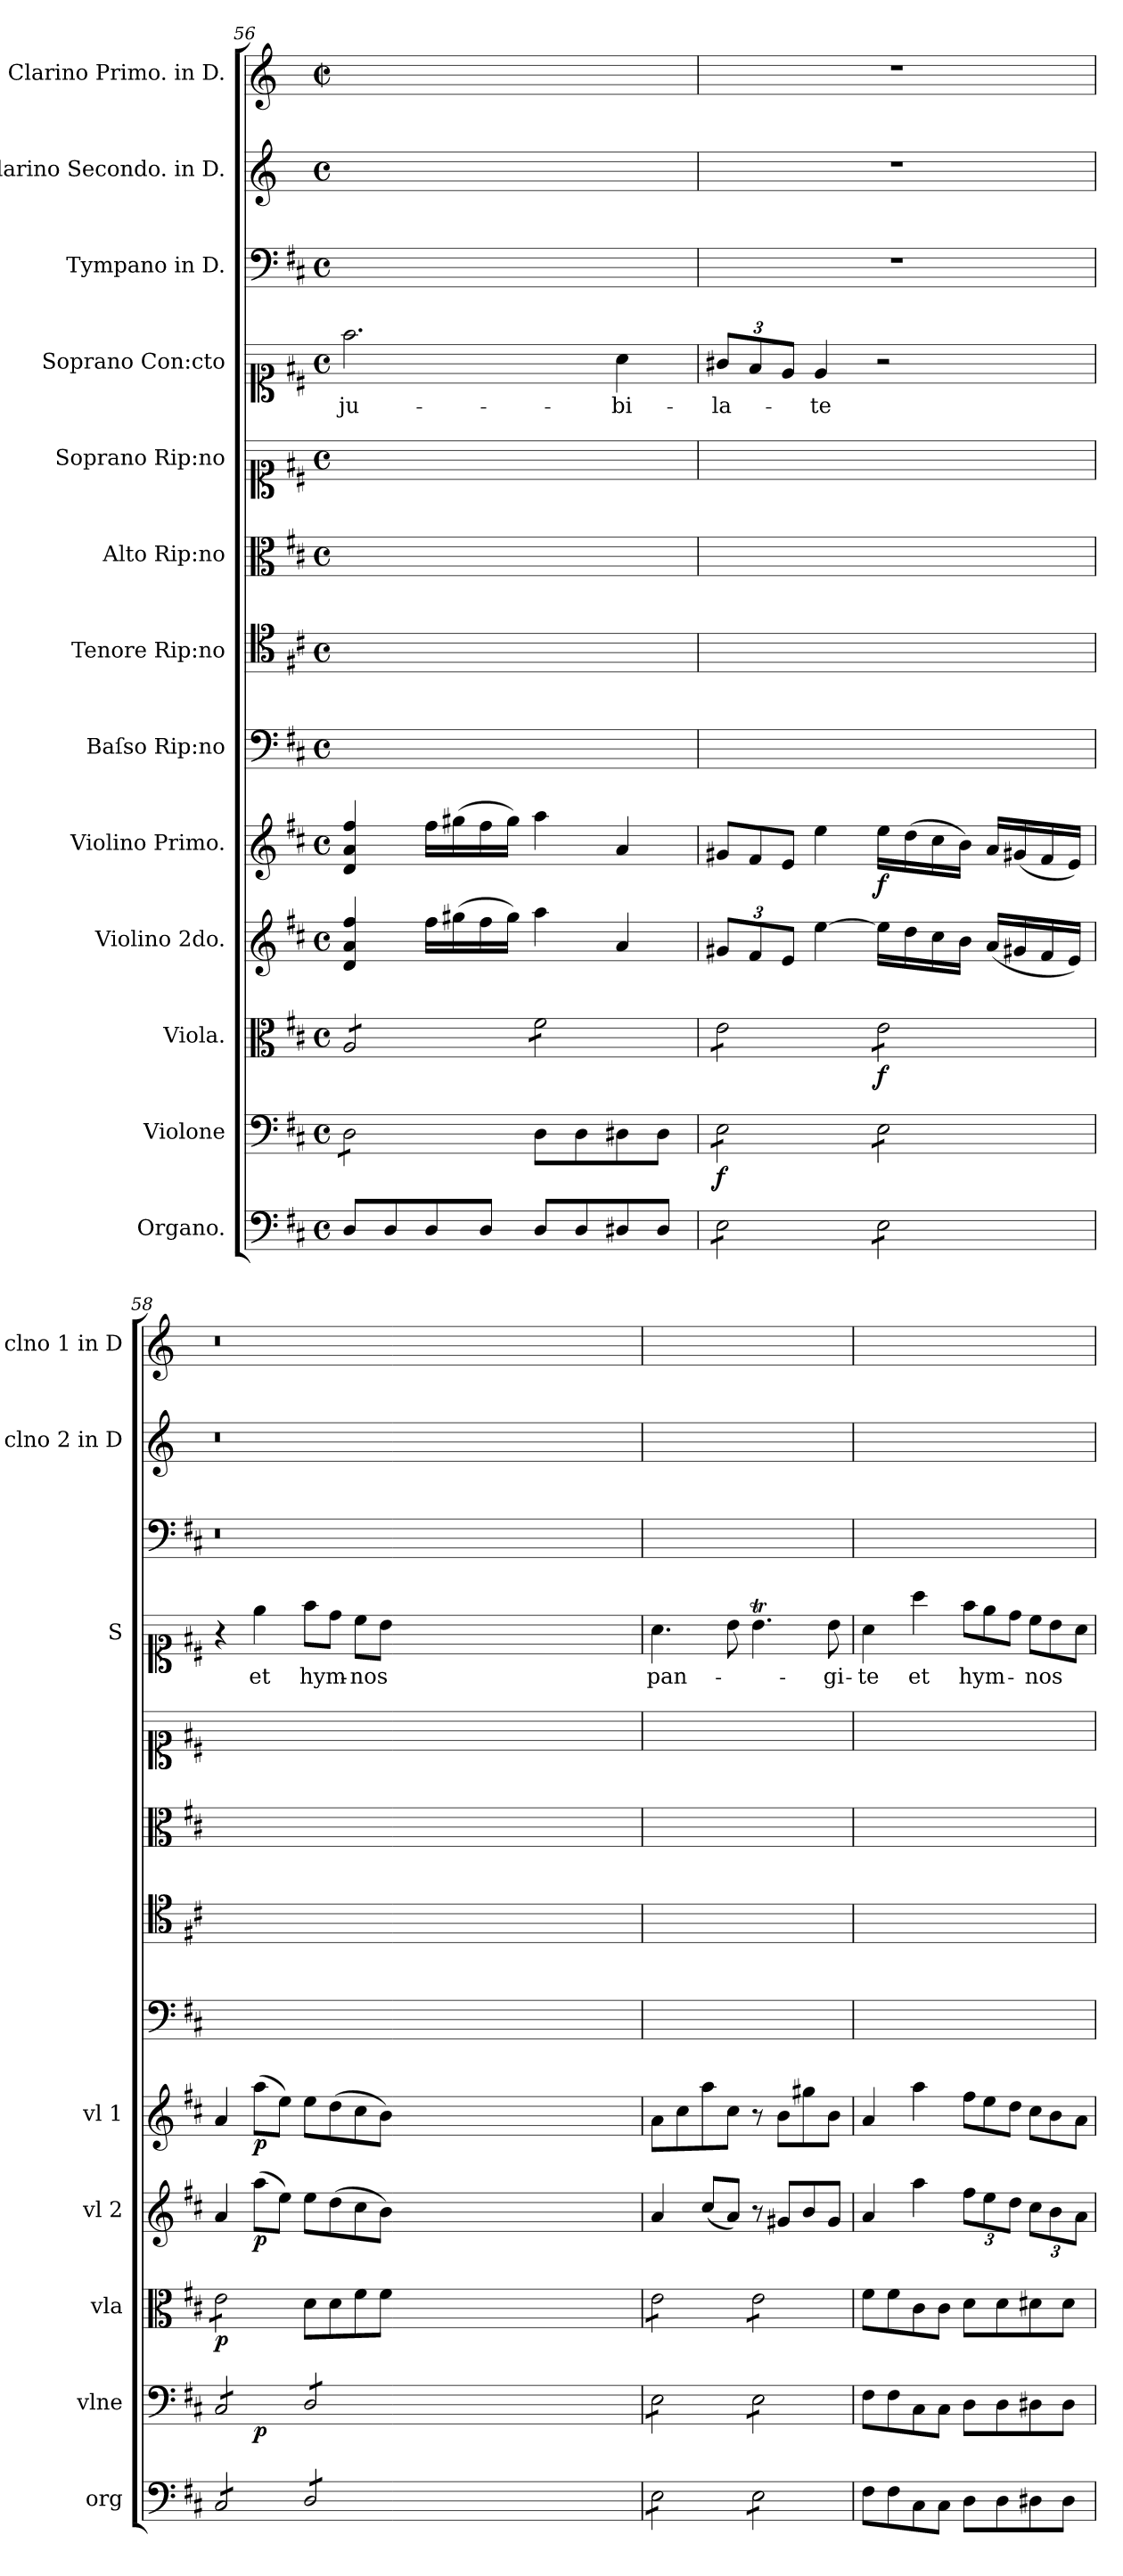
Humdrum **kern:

**kern	**dynam	**kern	**dynam	**kern	**dynam	**kern	**dynam	**kern	**dynam	**kern	**kern	**kern	**kern	**kern	**text	**kern	**kern	**kern
*part13	*part13	*part12	*part12	*part11	*part11	*part10	*part10	*part9	*part9	*part8	*part7	*part6	*part5	*part4	*part4	*part3	*part2	*part1
*staff13	*staff13	*staff12	*staff12	*staff11	*staff11	*staff10	*staff10	*staff9	*staff9	*staff8	*staff7	*staff6	*staff5	*staff4	*staff4	*staff3	*staff2	*staff1
*I"Organo.	*	*I"Violone	*	*I"Viola.	*	*I"Violino 2do.	*	*I"Violino Primo.	*	*I"Baſso Rip:no	*I"Tenore Rip:no	*I"Alto Rip:no	*I"Soprano Rip:no	*I"Soprano Con:cto	*	*I"Tympano in D.	*I"Clarino Secondo. in D.	*I"Clarino Primo. in D.
*I'org	*	*I'vlne	*	*I'vla	*	*I'vl 2	*	*I'vl 1	*	*	*	*	*	*I'S	*	*	*I'clno 2 in D	*I'clno 1 in D
*clefF4	*	*clefF4	*	*clefC3	*	*clefG2	*	*clefG2	*	*clefF4	*clefC4	*clefC3	*clefC1	*clefC1	*	*clefF4	*clefG2	*clefG2
*	*	*	*	*	*	*	*	*	*	*	*	*	*	*	*	*ITrd-1c-1	*ITrd-1c-2	*ITrd-1c-2
*k[f#c#]	*	*k[f#c#]	*	*k[f#c#]	*	*k[f#c#]	*	*k[f#c#]	*	*k[f#c#]	*k[f#c#]	*k[f#c#]	*k[f#c#]	*k[f#c#]	*	*k[b-e-a-]	*k[f#c#]	*k[f#c#]
*M4/4	*	*M4/4	*	*M4/4	*	*M4/4	*	*M4/4	*	*M4/4	*M4/4	*M4/4	*M4/4	*M4/4	*	*M4/4	*M4/4	*M4/4
*met(c)	*	*met(c)	*	*met(c)	*	*met(c)	*	*met(c)	*	*met(c)	*met(c)	*met(c)	*met(c)	*met(c)	*	*met(c)	*met(c)	*met(c|)
=56	=56	=56	=56	=56	=56	=56	=56	=56	=56	=56	=56	=56	=56	=56	=56	=56	=56	=56
*	*	*tremolo	*	*	*	*	*	*	*	*	*	*	*	*	*	*	*	*
*	*	*	*	*tremolo	*	*	*	*	*	*	*	*	*	*	*	*	*	*
8D/L	.	8D\L	.	8A/L	.	4d/ 4a/ 4ff#/	.	4d/ 4a/ 4ff#/	.	1ryy	1ryy	1ryy	1ryy	2.ff#\	ju-	1ryy	1ryy	1ryy
8D/	.	8D\	.	8A/	.	.	.	.	.	.	.	.	.	.	.	.	.	.
8D/	.	8D\	.	8A/	.	16ff#\LL	.	16ff#\LL	.	.	.	.	.	.	.	.	.	.
.	.	.	.	.	.	(16gg#X\	.	(16gg#X\	.	.	.	.	.	.	.	.	.	.
8D/J	.	8D\J	.	8A/J	.	16ff#\	.	16ff#\	.	.	.	.	.	.	.	.	.	.
*	*	*Xtremolo	*	*	*	*	*	*	*	*	*	*	*	*	*	*	*	*
.	.	.	.	.	.	16gg#\JJ)	.	16gg#\JJ)	.	.	.	.	.	.	.	.	.	.
8D/L	.	8D\L	.	8f#\L	.	4aa\	.	4aa\	.	.	.	.	.	.	.	.	.	.
8D/	.	8D\	.	8f#\	.	.	.	.	.	.	.	.	.	.	.	.	.	.
8D#X/	.	8D#X\	.	8f#\	.	4a/	.	4a/	.	.	.	.	.	4a\	-bi-	.	.	.
8D#/J	.	8D#\J	.	8f#\J	.	.	.	.	.	.	.	.	.	.	.	.	.	.
=57	=57	=57	=57	=57	=57	=57	=57	=57	=57	=57	=57	=57	=57	=57	=57	=57	=57	=57
*	*	*	*	*	*	*	*	*Xtuplet	*	*	*	*	*	*	*	*	*	*
!	!	!	!LO:DY:b	!	!	!	!	!	!	!	!	!	!	!	!	!	!	!
*tremolo	*	*	*	*	*	*	*	*	*	*	*	*	*	*	*	*	*	*
*	*	*tremolo	*	*	*	*	*	*	*	*	*	*	*	*	*	*	*	*
8E\L	for&colon;	8E\L	f	8e\L	.	12g#X/L	.	12g#X/L	.	1ryy	1ryy	1ryy	1ryy	12g#X/L	-la-	1r	1r	1r
.	.	.	.	.	.	12f#/	.	12f#/	.	.	.	.	.	12f#/	.	.	.	.
8E\	.	8E\	.	8e\	.	.	.	.	.	.	.	.	.	.	.	.	.	.
.	.	.	.	.	.	12e/J	.	12e/J	.	.	.	.	.	12e/J	.	.	.	.
!	!	!	!	!	!	!	!LO:DY:b	!	!	!	!	!	!	!	!	!	!	!
8E\	.	8E\	.	8e\	.	[4ee\	for&colon;	4ee\	.	.	.	.	.	4e/	-te	.	.	.
8E\J	.	8E\J	.	8e\J	.	.	.	.	.	.	.	.	.	.	.	.	.	.
!	!	!	!	!	!	!	!	!	!LO:DY:b	!	!	!	!	!	!	!	!	!
8E\L	.	8E\L	.	8e\L	f	16ee\LL]	.	16ee\LL	f	.	.	.	.	2r	.	.	.	.
.	.	.	.	.	.	16dd\	.	(16dd\	.	.	.	.	.	.	.	.	.	.
8E\	.	8E\	.	8e\	.	16cc#\	.	16cc#\	.	.	.	.	.	.	.	.	.	.
.	.	.	.	.	.	16b\JJ	.	16b\JJ)	.	.	.	.	.	.	.	.	.	.
8E\	.	8E\	.	8e\	.	(16a/LL	.	16a/LL	.	.	.	.	.	.	.	.	.	.
.	.	.	.	.	.	16g#X/	.	(16g#X/	.	.	.	.	.	.	.	.	.	.
8E\J	.	8E\J	.	8e\J	.	16f#/	.	16f#/	.	.	.	.	.	.	.	.	.	.
.	.	.	.	.	.	16e/JJ)	.	16e/JJ)	.	.	.	.	.	.	.	.	.	.
=58	=58	=58	=58	=58	=58	=58	=58	=58	=58	=58	=58	=58	=58	=58	=58	=58	=58	=58
*^	*	*^	*	*	*	*	*	*	*	*	*	*	*	*	*	*	*	*
8C#/L	4.ryy	.	8C#/L	4ryy	.	8e\L	p	4a/	.	4a/	.	1ryy	1ryy	1ryy	1ryy	4r	.	0.r	0.r	0.r
8C#/	.	.	8C#/	.	.	8e\	.	.	.	.	.	.	.	.	.	.	.	.	.	.
!	!	!	!	!	!LO:DY:b	!	!	!	!LO:DY:b	!	!LO:DY:b	!	!	!	!	!	!	!	!	!
8C#/	.	.	8C#/	1ryy	p	8e\	.	(8aa\L	p	(8aa\L	p	.	.	.	.	4ee\	et	.	.	.
8C#/J	1ryy	pia&colon;	8C#/J	.	.	8e\J	.	8ee\J)	.	8ee\J)	.	.	.	.	.	.	.	.	.	.
*	*	*	*	*	*	*Xtremolo	*	*	*	*	*	*	*	*	*	*	*	*	*	*
8D/L	.	.	8D/L	.	.	8d\L	.	8ee\L	.	8ee\L	.	.	.	.	.	8ff#\L	hym-	.	.	.
8D/	.	.	8D/	.	.	8d\	.	(8dd\	.	(8dd\	.	.	.	.	.	8dd\J	.	.	.	.
8D/	.	.	8D/	.	.	8f#\	.	8cc#\	.	8cc#\	.	.	.	.	.	8cc#\L	-nos	.	.	.
8D/J	.	.	8D/J	.	.	8f#\J	.	8b\J)	.	8b\J)	.	.	.	.	.	8b\J	.	.	.	.
0ryy	.	.	0ryy	.	.	0ryy	.	0ryy	.	0ryy	.	0ryy	0ryy	0ryy	0ryy	0ryy	.	.	.	.
.	.	.	.	1..ryy	.	.	.	.	.	.	.	.	.	.	.	.	.	.	.	.
.	1ryy	.	.	.	.	.	.	.	.	.	.	.	.	.	.	.	.	.	.	.
.	2ryy	.	.	.	.	.	.	.	.	.	.	.	.	.	.	.	.	.	.	.
.	8ryy	.	.	.	.	.	.	.	.	.	.	.	.	.	.	.	.	.	.	.
*v	*v	*	*	*	*	*	*	*	*	*	*	*	*	*	*	*	*	*	*	*
*	*	*v	*v	*	*	*	*	*	*	*	*	*	*	*	*	*	*	*	*
=59	=59	=59	=59	=59	=59	=59	=59	=59	=59	=59	=59	=59	=59	=59	=59	=59	=59	=59
*	*	*	*	*tremolo	*	*	*	*	*	*	*	*	*	*	*	*	*	*
8E\L	.	8E\L	.	8e\L	.	4a/	.	8a\L	.	1ryy	1ryy	1ryy	1ryy	4.a\	pan-	1ryy	1ryy	1ryy
8E\	.	8E\	.	8e\	.	.	.	8cc#\	.	.	.	.	.	.	.	.	.	.
8E\	.	8E\	.	8e\	.	(8cc#/L	.	8aa\	.	.	.	.	.	.	.	.	.	.
8E\J	.	8E\J	.	8e\J	.	8a/J)	.	8cc#\J	.	.	.	.	.	8b\	.	.	.	.
8E\L	.	8E\L	.	8e\L	.	8r	.	8r	.	.	.	.	.	4.bT\	.	.	.	.
8E\	.	8E\	.	8e\	.	8g#X/L	.	8b\L	.	.	.	.	.	.	.	.	.	.
8E\	.	8E\	.	8e\	.	8b/	.	8gg#X\	.	.	.	.	.	.	.	.	.	.
8E\J	.	8E\J	.	8e\J	.	8g#/J	.	8b\J	.	.	.	.	.	8b\	-gi-	.	.	.
*	*	*	*	*Xtremolo	*	*	*	*	*	*	*	*	*	*	*	*	*	*
*	*	*Xtremolo	*	*	*	*	*	*	*	*	*	*	*	*	*	*	*	*
*Xtremolo	*	*	*	*	*	*	*	*	*	*	*	*	*	*	*	*	*	*
=60	=60	=60	=60	=60	=60	=60	=60	=60	=60	=60	=60	=60	=60	=60	=60	=60	=60	=60
8F#\L	.	8F#\L	.	8f#\L	.	4a/	.	4a/	.	1ryy	1ryy	1ryy	1ryy	4a\	-te	1ryy	1ryy	1ryy
8F#\	.	8F#\	.	8f#\	.	.	.	.	.	.	.	.	.	.	.	.	.	.
!	!	!	!	!	!	!	!LO:DY:b	!	!	!	!	!	!	!	!	!	!	!
8C#\	.	8C#\	.	8c#\	poc&colon;for&colon;	4aa\	pocfor&colon;	4aa\	.	.	.	.	.	4aa\	et	.	.	.
8C#\J	.	8C#\J	.	8c#\J	.	.	.	.	.	.	.	.	.	.	.	.	.	.
*	*	*	*	*	*	*	*	*	*	*	*	*	*	*Xtuplet	*	*	*	*
!	!	!	!	!	!	!	!	!	!LO:DY:b	!	!	!	!	!	!	!	!	!
8D\L	pocfor	8D\L	.	8d\L	.	12ff#\L	.	12ff#\L	poc&colon;for	.	.	.	.	12ff#\L	hym-	.	.	.
.	.	.	.	.	.	12ee\	.	12ee\	.	.	.	.	.	12ee\	.	.	.	.
!	!	!	!LO:DY:b	!	!	!	!	!	!	!	!	!	!	!	!	!	!	!
8D\	.	8D\	pocfor	8d\	.	.	.	.	.	.	.	.	.	.	.	.	.	.
.	.	.	.	.	.	12dd\J	.	12dd\J	.	.	.	.	.	12dd\J	.	.	.	.
8D#X\	.	8D#X\	.	8d#X\	.	12cc#\L	.	12cc#\L	.	.	.	.	.	12cc#\L	-nos	.	.	.
.	.	.	.	.	.	12b\	.	12b\	.	.	.	.	.	12b\	.	.	.	.
8D#\J	.	8D#\J	.	8d#\J	.	.	.	.	.	.	.	.	.	.	.	.	.	.
.	.	.	.	.	.	12a\J	.	12a\J	.	.	.	.	.	12a\J	.	.	.	.
=	=	=	=	=	=	=	=	=	=	=	=	=	=	=	=	=	=	=
*-	*-	*-	*-	*-	*-	*-	*-	*-	*-	*-	*-	*-	*-	*-	*-	*-	*-	*-
